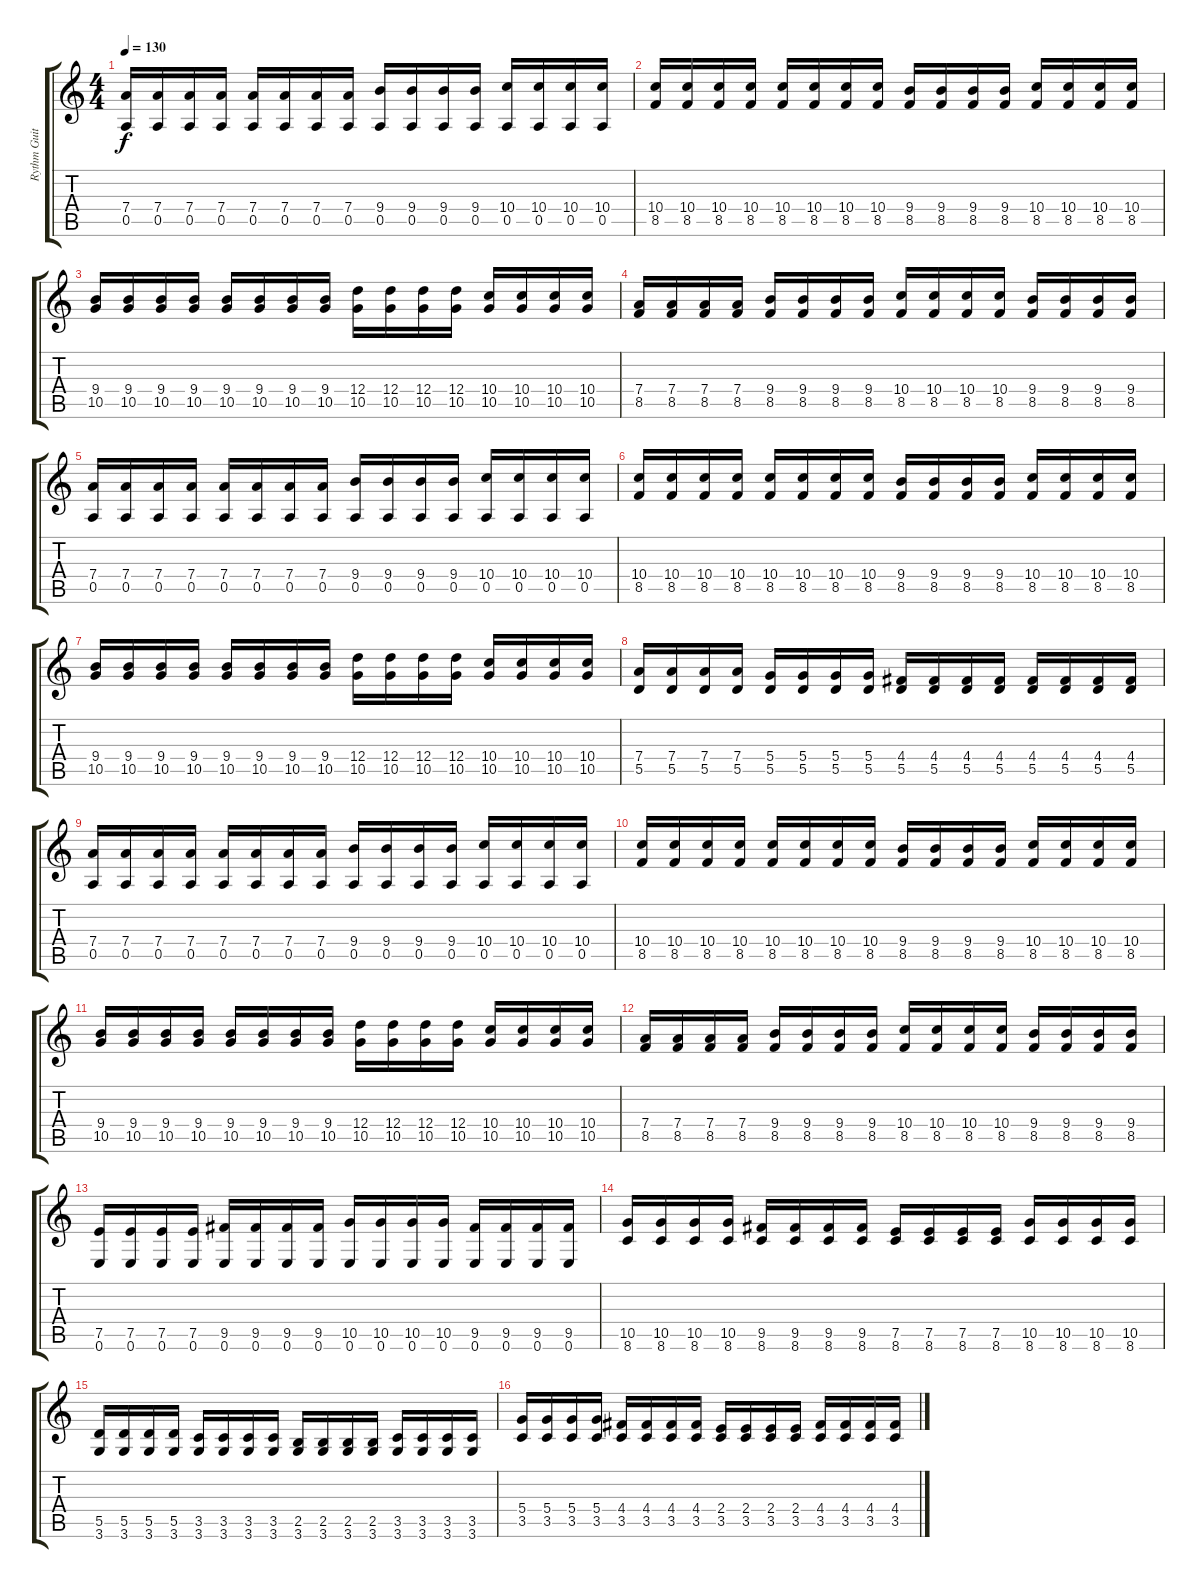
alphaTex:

\track ("Rythm Guitar 1" "Rythm Guit") {instrument distortionguitar}
\staff {score tabs}
\tuning (E4 B3 G3 D3 A2 E2) {hide}
\ts (4 4)
\tempo 130
\clef g2
\ks c
(7.4 0.5).16{dy f} (7.4 0.5).16 (7.4 0.5).16 (7.4 0.5).16 (7.4 0.5).16 (7.4 0.5).16 (7.4 0.5).16 (7.4 0.5).16 (9.4 0.5).16 (9.4 0.5).16 (9.4 0.5).16 (9.4 0.5).16 (10.4 0.5).16 (10.4 0.5).16 (10.4 0.5).16 (10.4 0.5).16 |
(10.4 8.5).16 (10.4 8.5).16 (10.4 8.5).16 (10.4 8.5).16 (10.4 8.5).16 (10.4 8.5).16 (10.4 8.5).16 (10.4 8.5).16 (9.4 8.5).16 (9.4 8.5).16 (9.4 8.5).16 (9.4 8.5).16 (10.4 8.5).16 (10.4 8.5).16 (10.4 8.5).16 (10.4 8.5).16 |
(9.4 10.5).16 (9.4 10.5).16 (9.4 10.5).16 (9.4 10.5).16 (9.4 10.5).16 (9.4 10.5).16 (9.4 10.5).16 (9.4 10.5).16 (12.4 10.5).16 (12.4 10.5).16 (12.4 10.5).16 (12.4 10.5).16 (10.4 10.5).16 (10.4 10.5).16 (10.4 10.5).16 (10.4 10.5).16 |
(7.4 8.5).16 (7.4 8.5).16 (7.4 8.5).16 (7.4 8.5).16 (9.4 8.5).16 (9.4 8.5).16 (9.4 8.5).16 (9.4 8.5).16 (10.4 8.5).16 (10.4 8.5).16 (10.4 8.5).16 (10.4 8.5).16 (9.4 8.5).16 (9.4 8.5).16 (9.4 8.5).16 (9.4 8.5).16 |
(7.4 0.5).16 (7.4 0.5).16 (7.4 0.5).16 (7.4 0.5).16 (7.4 0.5).16 (7.4 0.5).16 (7.4 0.5).16 (7.4 0.5).16 (9.4 0.5).16 (9.4 0.5).16 (9.4 0.5).16 (9.4 0.5).16 (10.4 0.5).16 (10.4 0.5).16 (10.4 0.5).16 (10.4 0.5).16 |
(10.4 8.5).16 (10.4 8.5).16 (10.4 8.5).16 (10.4 8.5).16 (10.4 8.5).16 (10.4 8.5).16 (10.4 8.5).16 (10.4 8.5).16 (9.4 8.5).16 (9.4 8.5).16 (9.4 8.5).16 (9.4 8.5).16 (10.4 8.5).16 (10.4 8.5).16 (10.4 8.5).16 (10.4 8.5).16 |
(9.4 10.5).16 (9.4 10.5).16 (9.4 10.5).16 (9.4 10.5).16 (9.4 10.5).16 (9.4 10.5).16 (9.4 10.5).16 (9.4 10.5).16 (12.4 10.5).16 (12.4 10.5).16 (12.4 10.5).16 (12.4 10.5).16 (10.4 10.5).16 (10.4 10.5).16 (10.4 10.5).16 (10.4 10.5).16 |
(7.4 5.5).16 (7.4 5.5).16 (7.4 5.5).16 (7.4 5.5).16 (5.4 5.5).16 (5.4 5.5).16 (5.4 5.5).16 (5.4 5.5).16 (4.4 5.5).16 (4.4 5.5).16 (4.4 5.5).16 (4.4 5.5).16 (4.4 5.5).16 (4.4 5.5).16 (4.4 5.5).16 (4.4 5.5).16 |
(7.4 0.5).16 (7.4 0.5).16 (7.4 0.5).16 (7.4 0.5).16 (7.4 0.5).16 (7.4 0.5).16 (7.4 0.5).16 (7.4 0.5).16 (9.4 0.5).16 (9.4 0.5).16 (9.4 0.5).16 (9.4 0.5).16 (10.4 0.5).16 (10.4 0.5).16 (10.4 0.5).16 (10.4 0.5).16 |
(10.4 8.5).16 (10.4 8.5).16 (10.4 8.5).16 (10.4 8.5).16 (10.4 8.5).16 (10.4 8.5).16 (10.4 8.5).16 (10.4 8.5).16 (9.4 8.5).16 (9.4 8.5).16 (9.4 8.5).16 (9.4 8.5).16 (10.4 8.5).16 (10.4 8.5).16 (10.4 8.5).16 (10.4 8.5).16 |
(9.4 10.5).16 (9.4 10.5).16 (9.4 10.5).16 (9.4 10.5).16 (9.4 10.5).16 (9.4 10.5).16 (9.4 10.5).16 (9.4 10.5).16 (12.4 10.5).16 (12.4 10.5).16 (12.4 10.5).16 (12.4 10.5).16 (10.4 10.5).16 (10.4 10.5).16 (10.4 10.5).16 (10.4 10.5).16 |
(7.4 8.5).16 (7.4 8.5).16 (7.4 8.5).16 (7.4 8.5).16 (9.4 8.5).16 (9.4 8.5).16 (9.4 8.5).16 (9.4 8.5).16 (10.4 8.5).16 (10.4 8.5).16 (10.4 8.5).16 (10.4 8.5).16 (9.4 8.5).16 (9.4 8.5).16 (9.4 8.5).16 (9.4 8.5).16 |
(7.5 0.6).16 (7.5 0.6).16 (7.5 0.6).16 (7.5 0.6).16 (9.5 0.6).16 (9.5 0.6).16 (9.5 0.6).16 (9.5 0.6).16 (10.5 0.6).16 (10.5 0.6).16 (10.5 0.6).16 (10.5 0.6).16 (9.5 0.6).16 (9.5 0.6).16 (9.5 0.6).16 (9.5 0.6).16 |
(10.5 8.6).16 (10.5 8.6).16 (10.5 8.6).16 (10.5 8.6).16 (9.5 8.6).16 (9.5 8.6).16 (9.5 8.6).16 (9.5 8.6).16 (7.5 8.6).16 (7.5 8.6).16 (7.5 8.6).16 (7.5 8.6).16 (10.5 8.6).16 (10.5 8.6).16 (10.5 8.6).16 (10.5 8.6).16 |
(5.5 3.6).16 (5.5 3.6).16 (5.5 3.6).16 (5.5 3.6).16 (3.5 3.6).16 (3.5 3.6).16 (3.5 3.6).16 (3.5 3.6).16 (2.5 3.6).16 (2.5 3.6).16 (2.5 3.6).16 (2.5 3.6).16 (3.5 3.6).16 (3.5 3.6).16 (3.5 3.6).16 (3.5 3.6).16 |
(5.4 3.5).16 (5.4 3.5).16 (5.4 3.5).16 (5.4 3.5).16 (4.4 3.5).16 (4.4 3.5).16 (4.4 3.5).16 (4.4 3.5).16 (2.4 3.5).16 (2.4 3.5).16 (2.4 3.5).16 (2.4 3.5).16 (4.4 3.5).16 (4.4 3.5).16 (4.4 3.5).16 (4.4 3.5).16
